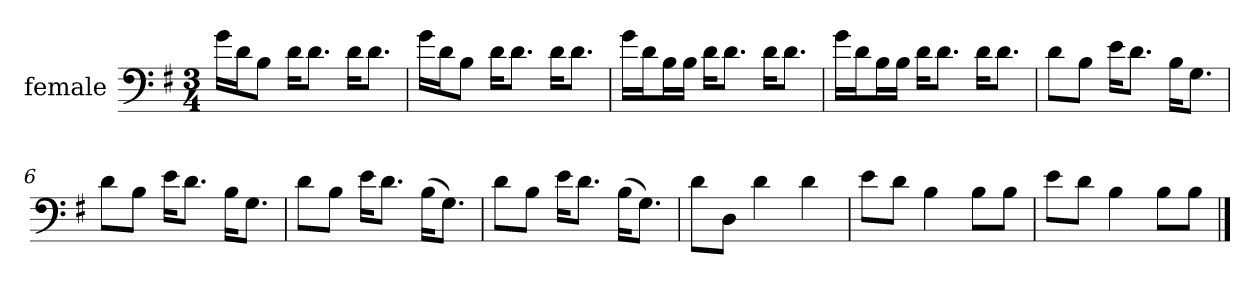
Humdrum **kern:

**kern
*part1
*staff1
*I"female
*clefF4
*k[f#]
*M3/4
*MM63
=1
16g\LL
16d\J
8B\J
16d\KL
8.d\J
16d\KL
8.d\J
=2
16g\LL
16d\J
8B\J
16d\KL
8.d\J
16d\KL
8.d\J
=3
16g\LL
16d\J
16B\L
16B\JJ
16d\KL
8.d\J
16d\KL
8.d\J
=4
16g\LL
16d\J
16B\L
16B\JJ
16d\KL
8.d\J
16d\KL
8.d\J
=5
8d\L
8B\J
16e\KL
8.d\J
16B\KL
8.G\J
=6
8d\L
8B\J
16e\KL
8.d\J
16B\KL
8.G\J
=7
8d\L
8B\J
16e\KL
8.d\J
(16B\KL
8.G\J)
=8
8d\L
8B\J
16e\KL
8.d\J
(16B\KL
8.G\J)
=9
8d\L
8D\J
4d
4d
=10
8e\L
8d\J
4B
8B\L
8B\J
=11
8e\L
8d\J
4B
8B\L
8B\J
==
*-
